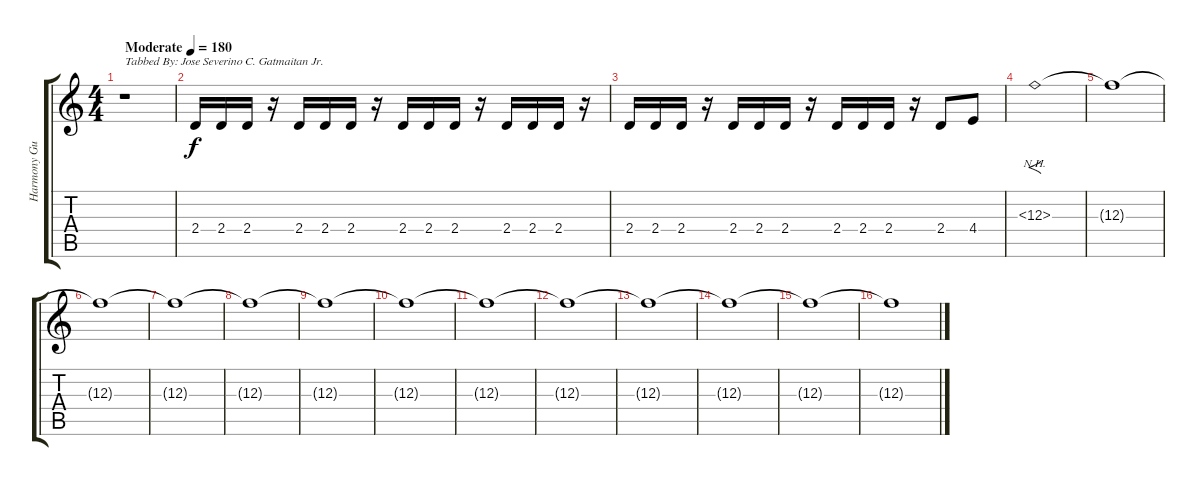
\track ("Harmony Guitar" "Harmony Gu") {instrument distortionguitar}
\staff {score tabs}
\tuning (D4 A3 F3 C3 G2 D2) {hide}
\ts (4 4)
\tempo (180 "Moderate")
\clef g2
\ks c
r.1{txt "Tabbed By: Jose Severino C. Gatmaitan Jr." dy f instrument distortionguitar} |
2.4.16 2.4.16 2.4.16 r.16 2.4.16 2.4.16 2.4.16 r.16 2.4.16 2.4.16 2.4.16 r.16 2.4.16 2.4.16 2.4.16 r.16 |
2.4.16 2.4.16 2.4.16 r.16 2.4.16 2.4.16 2.4.16 r.16 2.4.16 2.4.16 2.4.16 r.16 2.4.8 4.4.8 |
12.3{nh}.1{f} |
12.3{t}.1 |
12.3{t}.1 |
12.3{t}.1 |
12.3{t}.1 |
12.3{t}.1 |
12.3{t}.1 |
12.3{t}.1 |
12.3{t}.1 |
12.3{t}.1 |
12.3{t}.1 |
12.3{t}.1 |
12.3{t}.1
